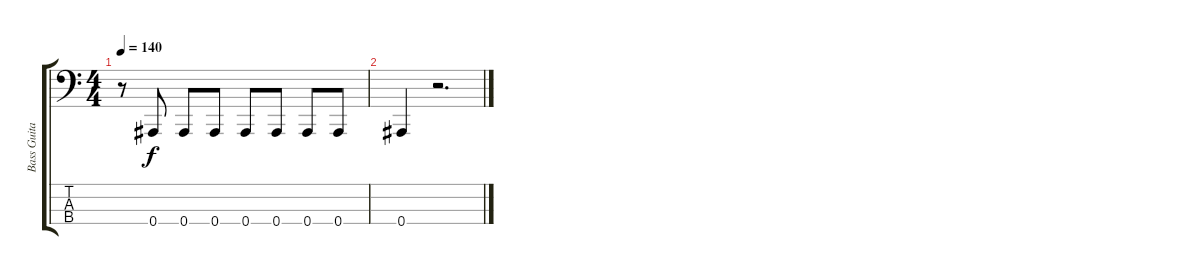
\track ("Bass Guitar: John Kis Gyevi" "Bass Guita") {instrument electricbasspick}
\staff {score tabs}
\tuning (Eb2 Bb1 F1 Bb0) {hide}
\ts (4 4)
\tempo 140
\clef f4
\ks c
r.8{dy f} 0.4.8 0.4.8 0.4.8 0.4.8 0.4.8 0.4.8 0.4.8 |
0.4.4 r.2{d}
